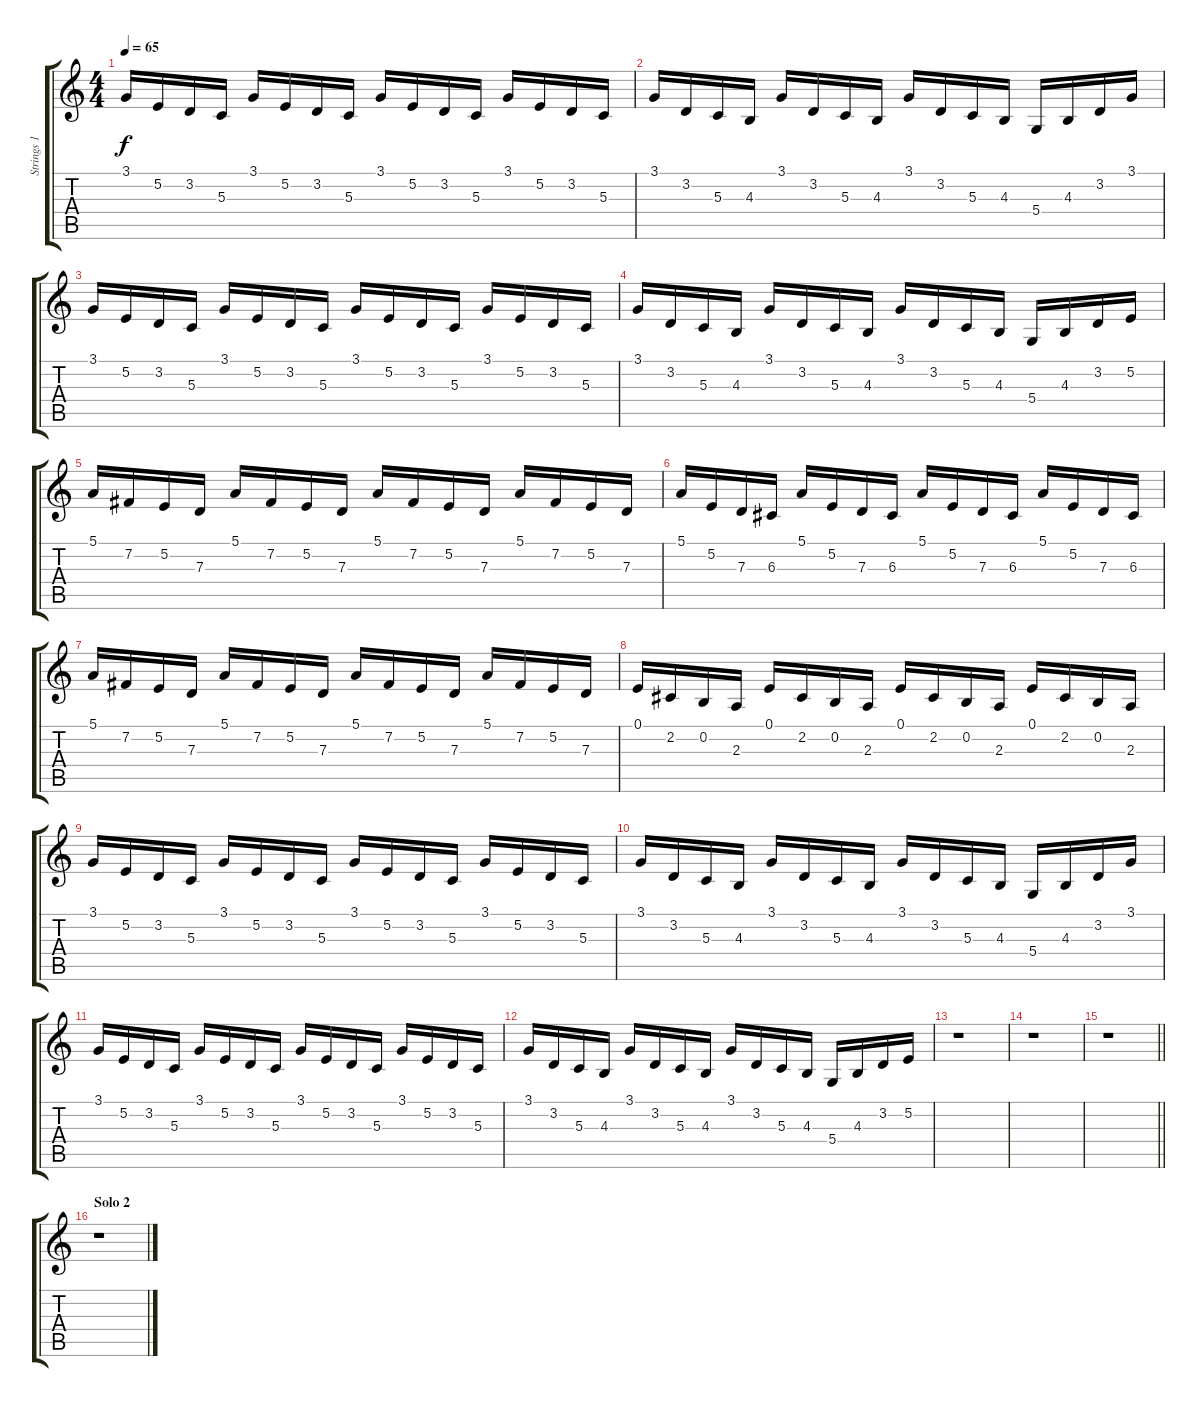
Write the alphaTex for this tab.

\track ("Strings 1" "Strings 1") {instrument synthstrings1}
\staff {score tabs}
\tuning (E4 B3 G3 D3 A2 E2) {hide}
\ts (4 4)
\tempo 65
\clef g2
\ks c
3.1.16{dy f} 5.2.16 3.2.16 5.3.16 3.1.16 5.2.16 3.2.16 5.3.16 3.1.16 5.2.16 3.2.16 5.3.16 3.1.16 5.2.16 3.2.16 5.3.16 |
3.1.16 3.2.16 5.3.16 4.3.16 3.1.16 3.2.16 5.3.16 4.3.16 3.1.16 3.2.16 5.3.16 4.3.16 5.4.16 4.3.16 3.2.16 3.1.16 |
3.1.16 5.2.16 3.2.16 5.3.16 3.1.16 5.2.16 3.2.16 5.3.16 3.1.16 5.2.16 3.2.16 5.3.16 3.1.16 5.2.16 3.2.16 5.3.16 |
3.1.16 3.2.16 5.3.16 4.3.16 3.1.16 3.2.16 5.3.16 4.3.16 3.1.16 3.2.16 5.3.16 4.3.16 5.4.16 4.3.16 3.2.16 5.2.16 |
5.1.16 7.2.16 5.2.16 7.3.16 5.1.16 7.2.16 5.2.16 7.3.16 5.1.16 7.2.16 5.2.16 7.3.16 5.1.16 7.2.16 5.2.16 7.3.16 |
5.1.16 5.2.16 7.3.16 6.3.16 5.1.16 5.2.16 7.3.16 6.3.16 5.1.16 5.2.16 7.3.16 6.3.16 5.1.16 5.2.16 7.3.16 6.3.16 |
5.1.16 7.2.16 5.2.16 7.3.16 5.1.16 7.2.16 5.2.16 7.3.16 5.1.16 7.2.16 5.2.16 7.3.16 5.1.16 7.2.16 5.2.16 7.3.16 |
0.1.16 2.2.16 0.2.16 2.3.16 0.1.16 2.2.16 0.2.16 2.3.16 0.1.16 2.2.16 0.2.16 2.3.16 0.1.16 2.2.16 0.2.16 2.3.16 |
3.1.16 5.2.16 3.2.16 5.3.16 3.1.16 5.2.16 3.2.16 5.3.16 3.1.16 5.2.16 3.2.16 5.3.16 3.1.16 5.2.16 3.2.16 5.3.16 |
3.1.16 3.2.16 5.3.16 4.3.16 3.1.16 3.2.16 5.3.16 4.3.16 3.1.16 3.2.16 5.3.16 4.3.16 5.4.16 4.3.16 3.2.16 3.1.16 |
3.1.16 5.2.16 3.2.16 5.3.16 3.1.16 5.2.16 3.2.16 5.3.16 3.1.16 5.2.16 3.2.16 5.3.16 3.1.16 5.2.16 3.2.16 5.3.16 |
3.1.16 3.2.16 5.3.16 4.3.16 3.1.16 3.2.16 5.3.16 4.3.16 3.1.16 3.2.16 5.3.16 4.3.16 5.4.16 4.3.16 3.2.16 5.2.16 |
r.1 |
r.1 |
\barLineRight lightlight
r.1 |
\section ("" "Solo 2")
r.1
